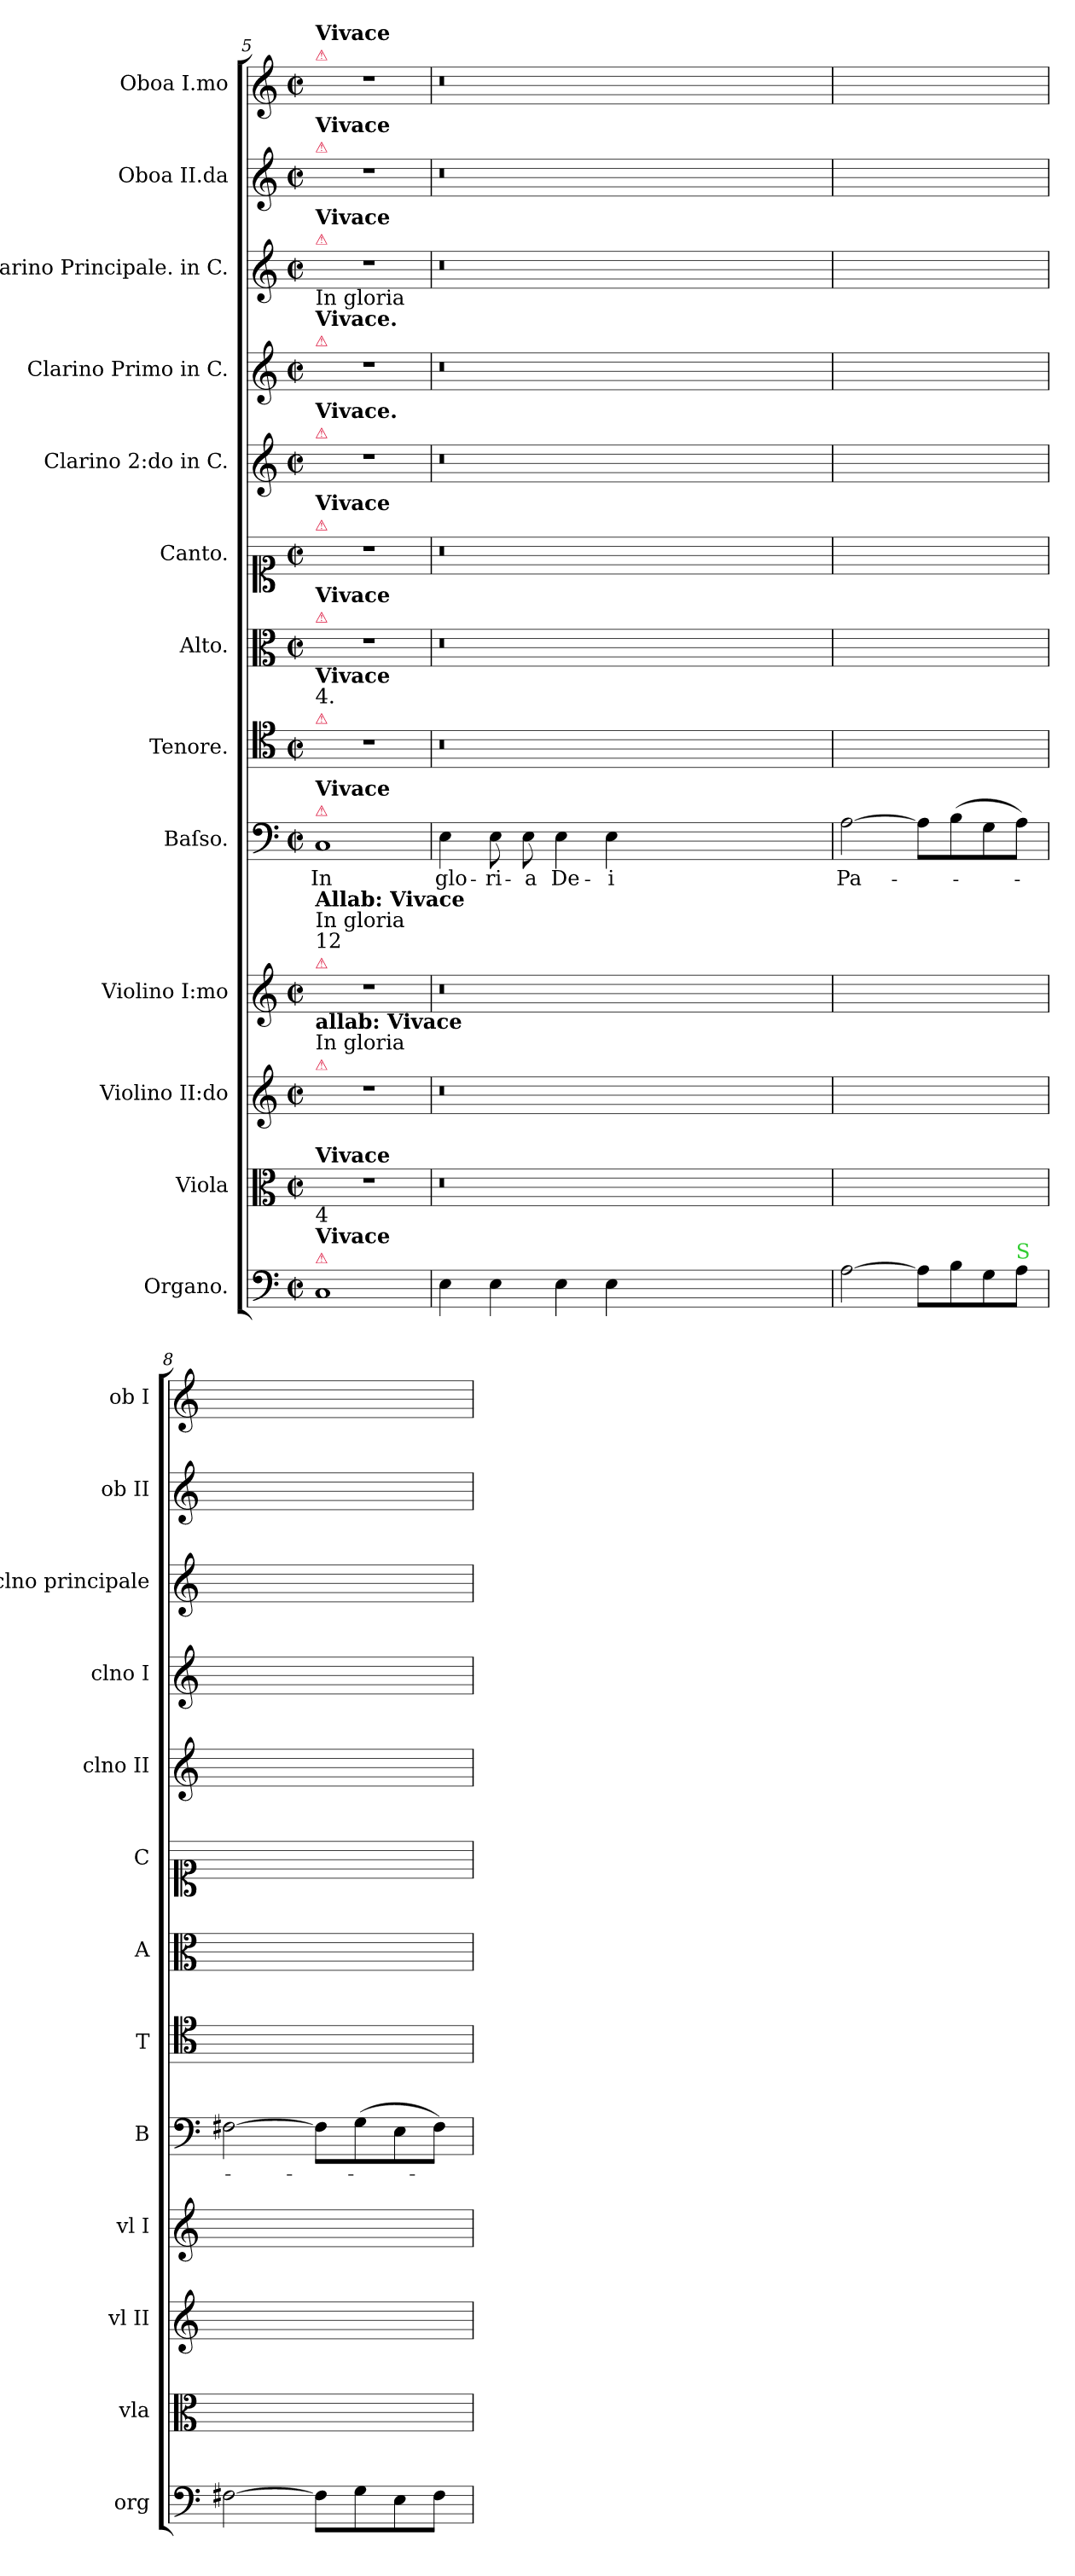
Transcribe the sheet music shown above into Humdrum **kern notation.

**kern	**dynam	**kern	**kern	**kern	**kern	**text	**dynam	**kern	**kern	**kern	**kern	**kern	**kern	**kern	**kern
*part13	*part13	*part12	*part11	*part10	*part9	*part9	*part9	*part8	*part7	*part6	*part5	*part4	*part3	*part2	*part1
*staff13	*staff13	*staff12	*staff11	*staff10	*staff9	*staff9	*staff9	*staff8	*staff7	*staff6	*staff5	*staff4	*staff3	*staff2	*staff1
*I"Organo.	*	*I"Viola	*I"Violino II:do	*I"Violino I:mo	*I"Baſso.	*	*	*I"Tenore.	*I"Alto.	*I"Canto.	*I"Clarino 2:do in C.	*I"Clarino Primo in C.	*I"Clarino Principale. in C.	*I"Oboa II.da	*I"Oboa I.mo
*I'org	*	*I'vla	*I'vl II	*I'vl I	*I'B	*	*	*I'T	*I'A	*I'C	*I'clno II	*I'clno I	*I'clno principale	*I'ob II	*I'ob I
*clefF4	*	*clefC3	*clefG2	*clefG2	*clefF4	*	*	*clefC4	*clefC3	*clefC1	*clefG2	*clefG2	*clefG2	*clefG2	*clefG2
*k[]	*	*k[]	*k[]	*k[]	*k[]	*	*	*k[]	*k[]	*k[]	*k[]	*k[]	*k[]	*k[]	*k[]
*M2/2	*	*M2/2	*M2/2	*M2/2	*M2/2	*	*	*M2/2	*M2/2	*M2/2	*M2/2	*M2/2	*M2/2	*M2/2	*M2/2
*met(c|)	*	*met(c|)	*met(c|)	*met(c|)	*met(c|)	*	*	*met(c|)	*met(c|)	*met(c|)	*met(c|)	*met(c|)	*met(c|)	*met(c|)	*met(c|)
=5	=5	=5	=5	=5	=5	=5	=5	=5	=5	=5	=5	=5	=5	=5	=5
!	!	!	!	!	!	!	!	!	!	!	!	!	!	!	!LO:TX:a:color=crimson:t=⚠
!	!	!	!	!	!	!	!	!	!	!	!	!	!	!	!LO:TX:a:B:t=Vivace
!	!	!	!	!	!	!	!	!	!	!	!	!	!	!LO:TX:a:color=crimson:t=⚠	!
!	!	!	!	!	!	!	!	!	!	!	!	!	!	!LO:TX:a:B:t=Vivace	!
!	!	!	!	!	!	!	!	!	!	!	!	!	!LO:TX:a:color=crimson:t=⚠	!	!
!	!	!	!	!	!	!	!	!	!	!	!	!	!LO:TX:b:t=In gloria	!	!
!	!	!	!	!	!	!	!	!	!	!	!	!	!LO:TX:a:B:t=Vivace	!	!
!	!	!	!	!	!	!	!	!	!	!	!	!LO:TX:a:color=crimson:t=⚠	!	!	!
!	!	!	!	!	!	!	!	!	!	!	!	!LO:TX:a:B:t=Vivace.	!	!	!
!	!	!	!	!	!	!	!	!	!	!	!LO:TX:a:color=crimson:t=⚠	!	!	!	!
!	!	!	!	!	!	!	!	!	!	!	!LO:TX:a:B:t=Vivace.	!	!	!	!
!	!	!	!	!	!	!	!	!	!	!LO:TX:a:color=crimson:t=⚠	!	!	!	!	!
!	!	!	!	!	!	!	!	!	!	!LO:TX:a:B:t=Vivace	!	!	!	!	!
!	!	!	!	!	!	!	!	!	!LO:TX:a:color=crimson:t=⚠	!	!	!	!	!	!
!	!	!	!	!	!	!	!	!	!LO:TX:a:B:t=Vivace	!	!	!	!	!	!
!	!	!	!	!	!	!	!	!LO:TX:a:color=crimson:t=⚠	!	!	!	!	!	!	!
!	!	!	!	!	!	!	!	!LO:TX:a:t=4.	!	!	!	!	!	!	!
!	!	!	!	!	!	!	!	!LO:TX:a:B:t=Vivace	!	!	!	!	!	!	!
!	!	!	!	!	!LO:TX:a:color=crimson:t=⚠	!	!	!	!	!	!	!	!	!	!
!	!	!	!	!	!LO:TX:a:B:t=Vivace	!	!	!	!	!	!	!	!	!	!
!	!	!	!	!LO:TX:a:color=crimson:t=⚠	!	!	!	!	!	!	!	!	!	!	!
!	!	!	!	!LO:TX:a:t=12	!	!	!	!	!	!	!	!	!	!	!
!	!	!	!	!LO:TX:a:t=In gloria	!	!	!	!	!	!	!	!	!	!	!
!	!	!	!	!LO:TX:a:B:t=Allab&colon; Vivace	!	!	!	!	!	!	!	!	!	!	!
!	!	!	!LO:TX:a:color=crimson:t=⚠	!	!	!	!	!	!	!	!	!	!	!	!
!	!	!	!LO:TX:a:t=In gloria	!	!	!	!	!	!	!	!	!	!	!	!
!	!	!	!LO:TX:a:B:t=allab&colon; Vivace	!	!	!	!	!	!	!	!	!	!	!	!
!	!	!LO:TX:b:t=4	!	!	!	!	!	!	!	!	!	!	!	!	!
!	!	!LO:TX:a:B:t=Vivace	!	!	!	!	!	!	!	!	!	!	!	!	!
!LO:TX:a:color=crimson:t=⚠	!	!	!	!	!	!	!	!	!	!	!	!	!	!	!
!LO:TX:a:B:t=Vivace	!	!	!	!	!	!	!	!	!	!	!	!	!	!	!
!	!LO:DY:b	!	!	!	!	!	!LO:DY:a	!	!	!	!	!	!	!	!
1C	for&colon;	1r	1r	1r	1C	In	for	1r	1r	1r	1r	1r	1r	1r	1r
=6	=6	=6	=6	=6	=6	=6	=6	=6	=6	=6	=6	=6	=6	=6	=6
4E\	.	0.r	0.r	0.r	4E\	glo-	.	0.r	0.r	0.r	0.r	0.r	0.r	0.r	0.r
4E\	.	.	.	.	8E\	-ri-	.	.	.	.	.	.	.	.	.
.	.	.	.	.	8E\	-a	.	.	.	.	.	.	.	.	.
4E\	.	.	.	.	4E\	De-	.	.	.	.	.	.	.	.	.
4E\	.	.	.	.	4E\	-i	.	.	.	.	.	.	.	.	.
0ryy	.	.	.	.	0ryy	.	.	.	.	.	.	.	.	.	.
=7	=7	=7	=7	=7	=7	=7	=7	=7	=7	=7	=7	=7	=7	=7	=7
[2A\	.	1ryy	1ryy	1ryy	[2A\	Pa-	.	1ryy	1ryy	1ryy	1ryy	1ryy	1ryy	1ryy	1ryy
8A\L]	.	.	.	.	8A\L]	.	.	.	.	.	.	.	.	.	.
8B\	.	.	.	.	(8B\	.	.	.	.	.	.	.	.	.	.
8G\	.	.	.	.	8G\	.	.	.	.	.	.	.	.	.	.
!LO:TX:a:color=limegreen:t=S	!	!	!	!	!	!	!	!	!	!	!	!	!	!	!
8A\J	.	.	.	.	8A\J)	.	.	.	.	.	.	.	.	.	.
=8	=8	=8	=8	=8	=8	=8	=8	=8	=8	=8	=8	=8	=8	=8	=8
[2F#X\	.	1ryy	1ryy	1ryy	[2F#X\	.	.	1ryy	1ryy	1ryy	1ryy	1ryy	1ryy	1ryy	1ryy
8F#\L]	.	.	.	.	8F#\L]	.	.	.	.	.	.	.	.	.	.
8G\	.	.	.	.	(8G\	.	.	.	.	.	.	.	.	.	.
8E\	.	.	.	.	8E\	.	.	.	.	.	.	.	.	.	.
8F#\J	.	.	.	.	8F#\J)	.	.	.	.	.	.	.	.	.	.
=	=	=	=	=	=	=	=	=	=	=	=	=	=	=	=
*-	*-	*-	*-	*-	*-	*-	*-	*-	*-	*-	*-	*-	*-	*-	*-
